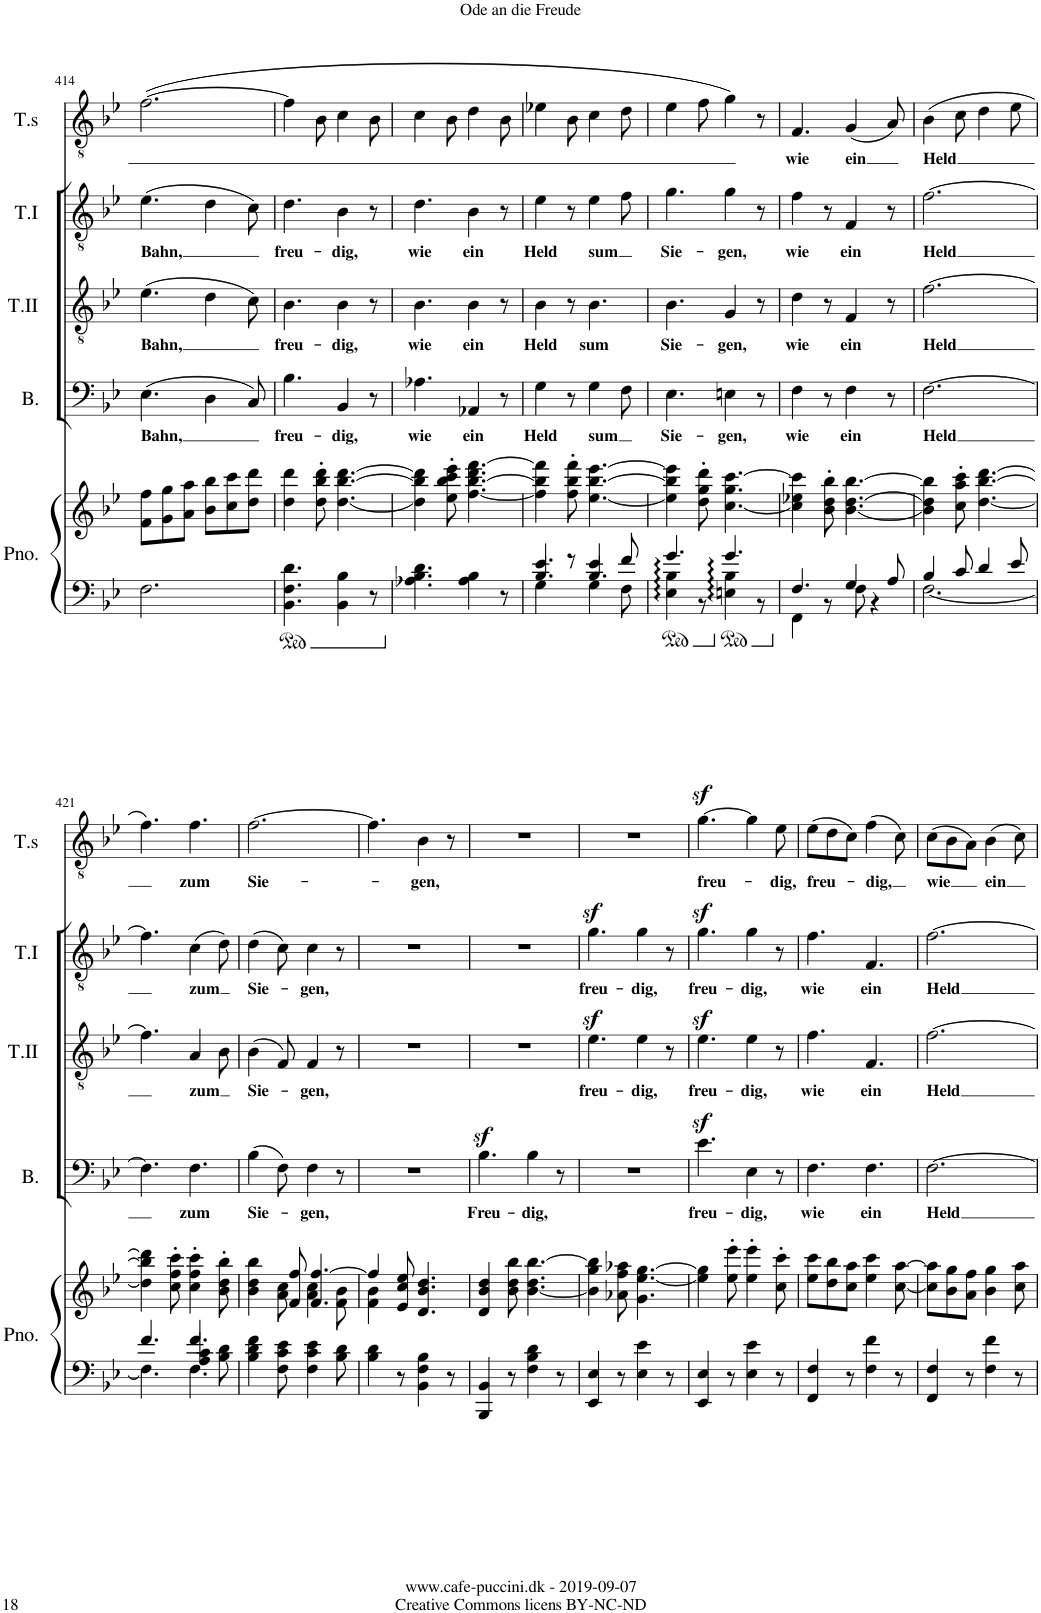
**kern	**kern	**kern	**text	**kern	**text	**kern	**text	**kern	**text
*part5	*part5	*part4	*part4	*part3	*part3	*part2	*part2	*part1	*part1
*staff6	*staff5	*staff4	*staff4	*staff3	*staff3	*staff2	*staff2	*staff1	*staff1
*I"Piano	*	*I"Bass	*	*I"Tenor II	*	*I"Tenor I	*	*I"Tenor solo	*
*I'Pno.	*	*I'B.	*	*I'T.II	*	*I'T.I	*	*I'T.s	*
!!LO:PB:g=z
*clefF4	*clefG2	*clefF4	*	*clefGv2	*	*clefGv2	*	*clefGv2	*
*k[b-e-]	*k[b-e-]	*k[b-e-]	*	*k[b-e-]	*	*k[b-e-]	*	*k[b-e-]	*
*M6/8	*M6/8	*M6/8	*	*M6/8	*	*M6/8	*	*M6/8	*
=414	=414	=414	=414	=414	=414	=414	=414	=414	=414
!	!	!	!LO:LY:b	!	!LO:LY:b	!	!LO:LY:b	!	!
2.F\	8f\ 8ff\L	(4.E-\	Bahn,	(4.e-\	Bahn,	(4.e-\	Bahn,	([2.f\	.
.	8g\ 8gg\	.	.	.	.	.	.	.	.
.	8a\ 8aa\J	.	.	.	.	.	.	.	.
.	8b-\ 8bb-\L	4D\	.	4d\	.	4d\	.	.	.
.	8cc\ 8ccc\	.	.	.	.	.	.	.	.
.	8dd\ 8ddd\J	8C/)	.	8c\)	.	8c\)	.	.	.
=415	=415	=415	=415	=415	=415	=415	=415	=415	=415
!	!	!	!LO:LY:b	!	!LO:LY:b	!	!LO:LY:b	!	!
4.BB-\ 4.F\ 4.d\	4dd\ 4ddd\	4.B-\	freu-	4.B-\	freu-	4.d\	freu-	4f'\]	.
.	8dd\' 8bb-\' 8ddd\'	.	.	.	.	.	.	8B-\	.
!	!	!	!LO:LY:b	!	!LO:LY:b	!	!LO:LY:b	!	!
4BB-\ 4B-\	[4.dd\ [4.bb-\ [4.ddd\	4BB-/	-dig,	4B-\	-dig,	4B-\	-dig,	4c\	.
8r	.	8r	.	8r	.	8r	.	8B-\	.
=416	=416	=416	=416	=416	=416	=416	=416	=416	=416
!	!	!	!LO:LY:b	!	!LO:LY:b	!	!LO:LY:b	!	!
4.A-X\ 4.B-\ 4.d\	4dd\] 4bb-\] 4ddd\]	4.A-X\	wie	4.B-\	wie	4.d\	wie	4c\	.
.	8ee-\' 8bb-\' 8ccc\' 8eee-\'	.	.	.	.	.	.	8B-\	.
!	!	!	!LO:LY:b	!	!LO:LY:b	!	!LO:LY:b	!	!
4A-\ 4B-\	[4.ff\ [4.bb-\ 4.ddd\ [4.fff\	4AA-X/	ein	4B-\	ein	4B-\	ein	4d\	.
8r	.	8r	.	8r	.	8r	.	8B-\	.
=417	=417	=417	=417	=417	=417	=417	=417	=417	=417
*^	*	*	*	*	*	*	*	*	*
*	*^	*	*	*	*	*	*	*	*	*
!	!	!	!	!	!LO:LY:b	!	!LO:LY:b	!	!LO:LY:b	!	!
4.e-/	4G\	4.B-/	4ff\] 4bb-\] 4fff\]	4G\	Held	4B-\	Held	4e-\	Held	4e-X\	.
.	8r	.	8ff\' 8bb-\' 8fff\'	8r	.	8r	.	8r	.	8B-\	.
!	!	!	!	!	!LO:LY:b	!	!LO:LY:b	!	!LO:LY:b	!	!
4e-/	4G\	4.B-/	[4.ee-\ [4.bb-\ [4.eee-\	4G\	sum	4.B-\	sum	4e-\	sum	4c\	.
8f/	8F\	.	.	8F\	.	.	.	8f\	.	8d\	.
*	*v	*v	*	*	*	*	*	*	*	*	*
=418	=418	=418	=418	=418	=418	=418	=418	=418	=418	=418
!	!	!	!	!LO:LY:b	!	!LO:LY:b	!	!LO:LY:b	!	!
4.g/	4E-\ 4B-\	4ee-\] 4bb-\] 4eee-\]	4.E-\	Sie-	4.B-\	Sie-	4.g\	Sie-	4e-\	.
.	8r	8dd\' 8gg\' 8ddd\'	.	.	.	.	.	.	8f\	.
!	!	!	!	!LO:LY:b	!	!LO:LY:b	!	!LO:LY:b	!	!
4.g/	4En\ 4B-\	[4.cc\ 4.gg\ [4.ccc\	4En\	-gen,	4G/	-gen,	4g\	-gen,	4g\)	.
.	8r	.	8r	.	8r	.	8r	.	8r	.
=419	=419	=419	=419	=419	=419	=419	=419	=419	=419	=419
!	!	!	!	!LO:LY:b	!	!LO:LY:b	!	!LO:LY:b	!	!LO:LY:b
4.F/	4FF\	4cc\] 4ee-X\ 4ccc\]	4F\	wie	4d\	wie	4f\	wie	4.F/	wie
.	8r	8b-\' 8dd\' 8bb-\'	8r	.	8r	.	8r	.	.	.
!	!	!	!	!LO:LY:b	!	!LO:LY:b	!	!LO:LY:b	!	!LO:LY:b
4G/	8F\	[4.b-\ [4.dd\ [4.bb-\	4F\	ein	4F/	ein	4F/	ein	(4G/	ein
.	4r	.	.	.	.	.	.	.	.	.
8A/	.	.	8r	.	8r	.	8r	.	8A/)	.
=420	=420	=420	=420	=420	=420	=420	=420	=420	=420	=420
!	!	!	!	!LO:LY:b	!	!LO:LY:b	!	!LO:LY:b	!	!LO:LY:b
4B-/	[2.F\	4b-\] 4dd\] 4bb-\]	[2.F\	Held	[2.f\	Held	[2.f\	Held	(4B-\	Held
8c/	.	8cc\' 8aa\' 8ccc\'	.	.	.	.	.	.	8c\	.
4d/	.	[4.dd\ [4.bb-\ [4.ddd\	.	.	.	.	.	.	4d\	.
8e-/	.	.	.	.	.	.	.	.	8e-\	.
!!LO:LB:g=z
=421	=421	=421	=421	=421	=421	=421	=421	=421	=421	=421
*	*^	*	*	*	*	*	*	*	*	*
4.f/	4.F\]	4.ryy	4dd\] 4bb-\] 4ddd\]	4.F\]	.	4.f\]	.	4.f\]	.	4.f\)	.
.	.	.	8cc\' 8ff\' 8ccc\'	.	.	.	.	.	.	.	.
!	!	!	!	!	!LO:LY:b	!	!LO:LY:b	!	!LO:LY:b	!	!LO:LY:b
4.f/	4.F\	4A/ 4c/	4cc\' 4ff\' 4ccc\'	4.F\	zum	4A/	zum	(4c\	zum	4.f\	zum
.	.	8B-\ 8d\	8b-\' 8dd\' 8bb-\'	.	.	8B-\	.	8d\)	.	.	.
=422	=422	=422	=422	=422	=422	=422	=422	=422	=422	=422	=422
*	*	*	*^	*	*	*	*	*	*	*	*
!	!	!	!	!	!	!LO:LY:b	!	!LO:LY:b	!	!LO:LY:b	!	!LO:LY:b
*v	*v	*v	*	*	*	*	*	*	*	*	*	*
4B-\ 4d\ 4f\	4b-\ 4dd\ 4bb-\	4ryy	(4B-\	Sie-	(4B-\	Sie-	(4d\	Sie-	[2.f\	Sie-
8F\ 8c\ 8e-\	8f/ 8ff/	8a\ 8cc\	8F\)	.	8F/)	.	8c\)	.	.	.
!	!	!	!	!LO:LY:b	!	!LO:LY:b	!	!LO:LY:b	!	!
4F\ 4c\ 4e-\	4.f/ [4.ff/	4a\ 4cc\	4F\	-gen,	4F/	-gen,	4c\	-gen,	.	.
8B-\ 8d\	.	8f\ 8b-\	8r	.	8r	.	8r	.	.	.
=423	=423	=423	=423	=423	=423	=423	=423	=423	=423	=423
4B-\ 4d\	4ff/]	4f\ 4b-\	2.r	.	2.r	.	2.r	.	4.f\]	.
8r	8e-/ 8cc/ 8ee-/	2ryy	.	.	.	.	.	.	.	.
!	!	!	!	!	!	!	!	!	!	!LO:LY:b
4BB-\ 4F\ 4B-\	4.d/ 4.b-/ 4.dd/	.	.	.	.	.	.	.	4B-\	-gen,
8r	.	.	.	.	.	.	.	.	8r	.
*	*v	*v	*	*	*	*	*	*	*	*
=424	=424	=424	=424	=424	=424	=424	=424	=424	=424
!	!	!	!LO:LY:b	!	!	!	!	!	!
4BBB-/ 4BB-/	4d/ 4b-/ 4dd/	4.B-z>\	Freu-	2.r	.	2.r	.	2.r	.
8r	8b-\ 8dd\ 8bb-\	.	.	.	.	.	.	.	.
!	!	!	!LO:LY:b	!	!	!	!	!	!
4F\ 4B-\ 4d\	[4.b-\ 4.dd\ [4.bb-\	4B-\	-dig,	.	.	.	.	.	.
8r	.	8r	.	.	.	.	.	.	.
=425	=425	=425	=425	=425	=425	=425	=425	=425	=425
!	!	!	!	!	!LO:LY:b	!	!LO:LY:b	!	!
4EE-/ 4E-/	4b-\] 4gg\ 4bb-\]	2.r	.	4.e-z>\	freu-	4.gz>\	freu-	2.r	.
8r	8a-X\ 8ff\ 8aa-X\	.	.	.	.	.	.	.	.
!	!	!	!	!	!LO:LY:b	!	!LO:LY:b	!	!
4E-\ 4e-\	4.g\ [4.ee-\ [4.gg\	.	.	4e-\	-dig,	4g\	-dig,	.	.
8r	.	.	.	8r	.	8r	.	.	.
=426	=426	=426	=426	=426	=426	=426	=426	=426	=426
!	!	!	!LO:LY:b	!	!LO:LY:b	!	!LO:LY:b	!	!LO:LY:b
4EE-/ 4E-/	4ee-\] 4gg\]	4.e-z>\	freu-	4.e-z>\	freu-	4.gz>\	freu-	[4.gz>\	freu-
8r	8ee-\' 8eee-\'	.	.	.	.	.	.	.	.
!	!	!	!LO:LY:b	!	!LO:LY:b	!	!LO:LY:b	!	!
4E-\ 4e-\	4ee-\' 4eee-\'	4E-\	-dig,	4e-\	-dig,	4g\	-dig,	4g\]	.
!	!	!	!	!	!	!	!	!	!LO:LY:b
8r	8cc\' 8ccc\'	8r	.	8r	.	8r	.	8e-\	-dig,
=427	=427	=427	=427	=427	=427	=427	=427	=427	=427
!	!	!	!LO:LY:b	!	!LO:LY:b	!	!LO:LY:b	!	!LO:LY:b
4FF/ 4F/	8ee-\ 8ccc\L	4.F\	wie	4.f\	wie	4.f\	wie	(8e-\L	freu-
.	8dd\ 8bb-\	.	.	.	.	.	.	8d\	.
8r	8cc\ 8aa\J	.	.	.	.	.	.	8c\J)	.
!	!	!	!LO:LY:b	!	!LO:LY:b	!	!LO:LY:b	!	!LO:LY:b
4F\ 4f\	4ee-\ 4ccc\	4.F\	ein	4.F/	ein	4.F/	ein	(4f\	-dig,
8r	[8cc\ [8aa\	.	.	.	.	.	.	8c\)	.
=428	=428	=428	=428	=428	=428	=428	=428	=428	=428
!	!	!	!LO:LY:b	!	!LO:LY:b	!	!LO:LY:b	!	!LO:LY:b
4FF/ 4F/	8cc\] 8aa\]L	[2.F\	Held	[2.f\	Held	[2.f\	Held	(8c\L	wie
.	8b-\ 8gg\	.	.	.	.	.	.	8B-\	.
8r	8a\ 8ff\J	.	.	.	.	.	.	8A\J)	.
!	!	!	!	!	!	!	!	!	!LO:LY:b
4F\ 4f\	4b-\ 4gg\	.	.	.	.	.	.	(4B-\	ein
8r	8cc\ 8aa\	.	.	.	.	.	.	8c\)	.
=	=	=	=	=	=	=	=	=	=
*-	*-	*-	*-	*-	*-	*-	*-	*-	*-
